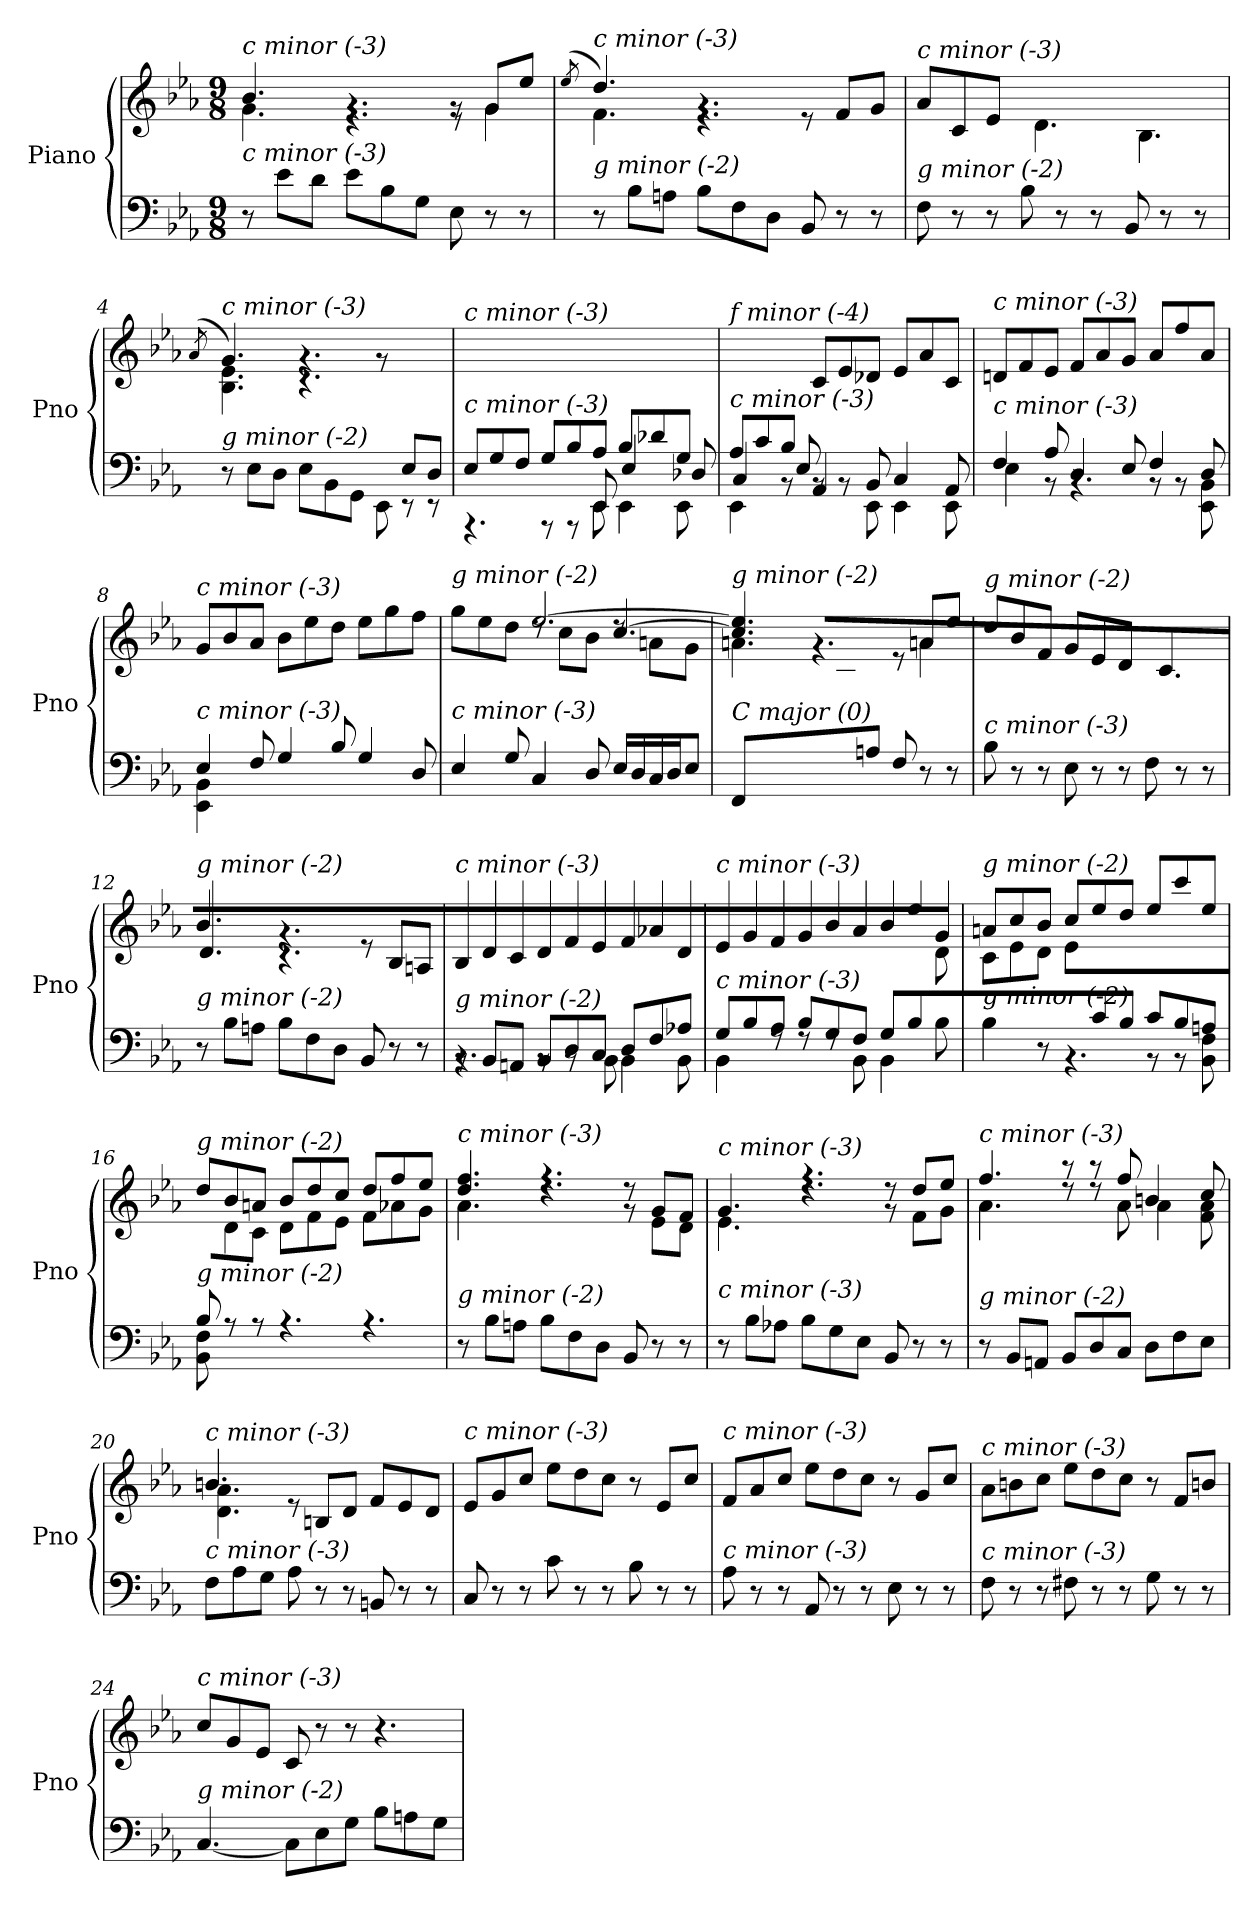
**kern	**kern
*part1	*part1
*staff2	*staff1
*I"Piano	*
*I'Pno	*
*clefF4	*clefG2
*k[b-e-a-]	*k[b-e-a-]
*M9/8	*M9/8
=1	=1
*	*^
!	!LO:TX:i:t=c minor (-3)	!
!LO:TX:i:t=c minor (-3)	!	!
8r	4.b-/	4.g\
8e-\L	.	.
8d\J	.	.
8e-\L	4.rg	4.r
8B-\	.	.
8G\J	.	.
8E-\	8rg	8r
8r	8g/L	4g\
8r	8ee-/J	.
*	*v	*v
=2	=2
.	(8qee-/
*^	*^
*	*^	*	*^
!	!	!	!LO:TX:i:t=c minor (-3)	!	!
!LO:TX:i:t=g minor (-2)	!	!	!	!	!
2.ryy	4.ryy	8r	4.dd/)	4.f\	8ee-!yy
.	.	8B-\L	.	.	4dd!yy
.	.	8An\J	.	.	.
.	2.ryy	8B-\L	4.rg	4.r	2.ryy
.	.	8F\	.	.	.
.	.	8D\J	.	.	.
4.ryy	.	8BB-/	8re	4.ryy	.
.	.	8r	8f/L	.	.
.	.	8r	8g/J	.	.
*	*	*	*	*v	*v
=3	=3	=3	=3	=3
!	!	!	!LO:TX:i:t=c minor (-3)	!
!LO:TX:i:t=g minor (-2)	!	!	!	!
*	*v	*v	*	*
4.ryy	8F\	8a-/L	4.ryy
.	8r	8c/	.
.	8r	8e-/J	.
2.ryy	8B-\	8d/Lyy	4.d\
.	8r	8f/	.
.	8r	8b-/J	.
.	8BB-/	8B-/Lyy	4.B-\
.	8r	8f/	.
.	8r	8a-/J	.
*v	*v	*	*
*	*v	*v
=4	=4
.	(8qa-/
*^	*^
*	*^	*	*^
*	*	*^	*	*	*
!	!	!	!	!LO:TX:i:t=c minor (-3)	!	!
!LO:TX:i:t=g minor (-2)	!	!	!	!	!	!
2..ryy	2.ryy	4.ryy	8r	4.g/)	4.B-\ 4.e-\	8a-!yy
.	.	.	8E-\L	.	.	4g!yy
.	.	.	8D\J	.	.	.
.	.	2.ryy	8E-\L	4.rg	4.r	2.ryy
.	.	.	8BB-\	.	.	.
.	.	.	8GG\J	.	.	.
.	4.ryy	.	8EE-\	8rg	4.ryy	.
8E-/L	.	.	8rEE	4ryy	.	.
8D/J	.	.	8rEE	.	.	.
*	*	*	*	*v	*v	*v
!!LO:LB:g=z
=5	=5	=5	=5	=5
!	!	!	!	!LO:TX:i:t=c minor (-3)
!LO:TX:i:t=c minor (-3)	!	!	!	!
*	*	*v	*v	*
8E-/L	4.rAAA	2ryy	2ryy
8G/	.	.	.
8F/J	.	.	.
8G/L	8rAAA	.	.
8B-/	8rAAA	8ryy	8ryy
8A-/J	8EE-/	8EE-\	2ryy
8B-/L	4E-/	4EE-\	.
8d-X/	.	.	.
8G/J	8D-X/	8EE-\	.
=6	=6	=6	=6
!	!	!	!LO:TX:i:t=f minor (-4)
!LO:TX:i:t=c minor (-3)	!	!	!
8A-/L	4C/	4EE-\	4.ryy
8c/	.	.	.
8B-/J	8E-/	8rBB	.
2.ryy	4AA-/	8rBB	8c/L
.	.	8rBB	8e-/
.	8BB-/	8EE-\	8d-X/J
.	4C/	4EE-\	8e-/L
.	.	.	8a-/
.	8AA-/	8EE-\	8c/J
=7	=7	=7	=7
!	!	!	!LO:TX:i:t=c minor (-3)
!LO:TX:i:t=c minor (-3)	!	!	!
*	*v	*v	*
4F/	4E-\	8dn/L
.	.	8f/
8A-/	8r	8e-/J
4D/	4.rBB	8f/L
.	.	8a-/
8E-/	.	8g/J
4F/	8r	8a-/L
.	8r	8ff/
8D/	8EE-\ 8BB-\	8a-/J
=8	=8	=8
*	*	*^
!	!	!LO:TX:i:t=c minor (-3)	!
!LO:TX:i:t=c minor (-3)	!	!	!
4E-/	4EE-\ 4BB-\	8g/L	4ryy
.	.	8b-/	.
8F/	2..ryy	8a-/J	2..ryy
4G/	.	8b-\L	.
.	.	8ee-\	.
8B-/	.	8dd\J	.
4G/	.	8ee-\L	.
.	.	8gg\	.
8D/	.	8ff\J	.
!!LO:LB:g=z
=9	=9	=9	=9
*	*^	*	*^
!	!	!	!LO:TX:i:t=g minor (-2)	!	!
!LO:TX:i:t=c minor (-3)	!	!	!	!	!
4.ryy	2.ryy	4E-/	8gg\L	4.ryy	2.ryy
.	.	.	8ee-\	.	.
.	.	8G/	8dd\J	.	.
2.ryy	.	4C/	[2.ee-/	8rdd	.
.	.	.	.	8cc\L	.
.	.	8D/	.	8b-\J	.
.	4.ryy	16E-/LL	.	8rdd	[4.cc/
.	.	16D/	.	.	.
.	.	16C/	.	8an\L	.
.	.	16D/J	.	.	.
.	.	8E-/J	.	8g\J	.
=10	=10	=10	=10	=10	=10
!	!	!	!LO:TX:i:t=g minor (-2)	!	!
!LO:TX:i:t=C major (0)	!	!	!	!	!
*	*v	*v	*	*	*
4.ryy	8FF/L	4.cc/] 4.ee-/]	4.an\	8ryy
.	2ryy	.	.	8f\
.	.	.	.	8e-\J
2ryy	.	4.rg	2ryy	8f\L
.	.	.	.	8c\
.	8An/J	.	.	2ryy
.	8F/	8re	.	.
4ryy	8r	8an/L	4a\	.
.	8r	8ee-/J	.	.
*	*	*	*v	*v
=11	=11	=11	=11
!	!	!LO:TX:i:t=g minor (-2)	!
!LO:TX:i:t=c minor (-3)	!	!	!
2.ryy	8B-\	8dd/L	2.ryy
.	8r	8b-/	.
.	8r	8f/J	.
.	8E-\	8g/L	.
.	8r	8e-/	.
.	8r	8d/J	.
4.ryy	8F\	8c/Lyy	4.c\
.	8r	8b-/	.
.	8r	8an/J	.
=12	=12	=12	=12
!	!	!LO:TX:i:t=g minor (-2)	!
!LO:TX:i:t=g minor (-2)	!	!	!
2.ryy	8r	4.b-/	4.d\
.	8B-\L	.	.
.	8An\J	.	.
.	8B-\L	4.rg	4.r
.	8F\	.	.
.	8D\J	.	.
4.ryy	8BB-/	8re	4.ryy
.	8r	8B-/L	.
.	8r	8An/J	.
*	*	*v	*v
!!LO:LB:g=z
=13	=13	=13
!	!	!LO:TX:i:t=c minor (-3)
!LO:TX:i:t=g minor (-2)	!	!
8rBB	4.rBB	8B-/L
8BB-/L	.	8d/
8AAn/J	.	8c/J
8BB-/L	8rBB	8d/L
8D/	8rBB	8f/
8C/J	8BB-\	8e-/J
8D/L	4BB-\	8f/L
8F/	.	8a-X/
8A-X/J	8BB-\	8d/J
=14	=14	=14
*	*	*^
!	!	!LO:TX:i:t=c minor (-3)	!
!LO:TX:i:t=c minor (-3)	!	!	!
8G/L	4BB-\	8e-/L	1ryy
8B-/	.	8g/	.
8A-/J	8rF	8f/J	.
8B-/L	8rF	8g/L	.
8G/	8rF	8b-/	.
8F/J	8BB-\	8a-/J	.
8G/L	4BB-\	8b-/L	.
8B-/	.	8ee-/	.
8ryy	8B-\	8g/J	8d\J
=15	=15	=15	=15
!	!	!LO:TX:i:t=g minor (-2)	!
!LO:TX:i:t=g minor (-2)	!	!	!
2ryy	4B-\	8an/L	8c\L
.	.	8cc/	8e-\
.	8r	8b-/J	8d\J
.	4.r	8cc/L	8e-\L
8c/	.	8ee-/	2ryy
8B-/J	.	8dd/J	.
8c/L	8rBB	8ee-/L	.
8B-/	8rBB	8ccc/	.
8An/J	8BB-\ 8F\	8ee-/J	8ryy
=16	=16	=16	=16
!	!	!LO:TX:i:t=g minor (-2)	!
!LO:TX:i:t=g minor (-2)	!	!	!
8B-/L	8BB-\ 8F\	8dd/L	8ryy
1ryy	8rA	8b-/	8d\
.	8rA	8an/J	8c\J
.	4.rA	8b-/L	8d\L
.	.	8dd/	8f\
.	.	8cc/J	8e-\J
.	4.rA	8dd/L	8f\L
.	.	8ff/	8a-X\
.	.	8ee-/J	8g\J
*v	*v	*	*
!!LO:LB:g=z	!!
=17	=17	=17
!	!LO:TX:i:t=c minor (-3)	!
!LO:TX:i:t=g minor (-2)	!	!
8r	4.dd/ 4.ff/	4.a-\
8B-\L	.	.
8An\J	.	.
8B-\L	4.r	4.rdd
8F\	.	.
8D\J	.	.
8BB-/	8rg	8rdd
8r	8g/L	8e-\L
8r	8f/J	8d\J
=18	=18	=18
!	!LO:TX:i:t=c minor (-3)	!
!LO:TX:i:t=c minor (-3)	!	!
8r	4.g/	4.e-\
8B-\L	.	.
8A-X\J	.	.
8B-\L	4.r	4.rdd
8G\	.	.
8E-\J	.	.
8BB-/	8rg	8rdd
8r	8dd/L	8f\L
8r	8ee-/J	8g\J
=19	=19	=19
!	!LO:TX:i:t=c minor (-3)	!
!LO:TX:i:t=g minor (-2)	!	!
8r	4.ff/	4.a-\
8BB-/L	.	.
8AAn/J	.	.
8BB-/L	8r	8rdd
8D/	8r	8rdd
8C/J	8ff/	8a-\
8D\L	4bn/	4a-\
8F\	.	.
8E-\J	8cc/	8f\ 8a-\
=20	=20	=20
*^	*	*
!	!	!LO:TX:i:t=c minor (-3)	!
!LO:TX:i:t=c minor (-3)	!	!	!
4.ryy	8F\L	4.bn/	4.d\ 4.a-\
.	8A-\	.	.
.	8G\J	.	.
2.ryy	8A-\	8re	2.ryy
.	8r	8Bn/L	.
.	8r	8d/J	.
.	8BBn/	8f/L	.
.	8r	8e-/	.
.	8r	8d/J	.
*	*	*v	*v
=21	=21	=21
!	!	!LO:TX:i:t=c minor (-3)
!LO:TX:i:t=c minor (-3)	!	!
*v	*v	*
8C/	8e-/L
8r	8g/
8r	8cc/J
8c\	8ee-\L
8r	8dd\
8r	8cc\J
8B-\	8r
8r	8e-/L
8r	8cc/J
!!LO:PB:g=z
=22	=22
!	!LO:TX:i:t=c minor (-3)
!LO:TX:i:t=c minor (-3)	!
8A-\	8f/L
8r	8a-/
8r	8cc/J
8AA-/	8ee-\L
8r	8dd\
8r	8cc\J
8E-\	8r
8r	8g/L
8r	8cc/J
=23	=23
!	!LO:TX:i:t=c minor (-3)
!LO:TX:i:t=c minor (-3)	!
8F\	8a-\L
8r	8bn\
8r	8cc\J
8F#X\	8ee-\L
8r	8dd\
8r	8cc\J
8G\	8r
8r	8f/L
8r	8bn/J
=24	=24
!	!LO:TX:i:t=c minor (-3)
!LO:TX:i:t=g minor (-2)	!
[4.C/	8cc/L
.	8g/
.	8e-/J
8C\L]	8c/
8E-\	8r
8G\J	8r
8B-\L	4.r
8An\	.
8G\J	.
=	=
*-	*-
